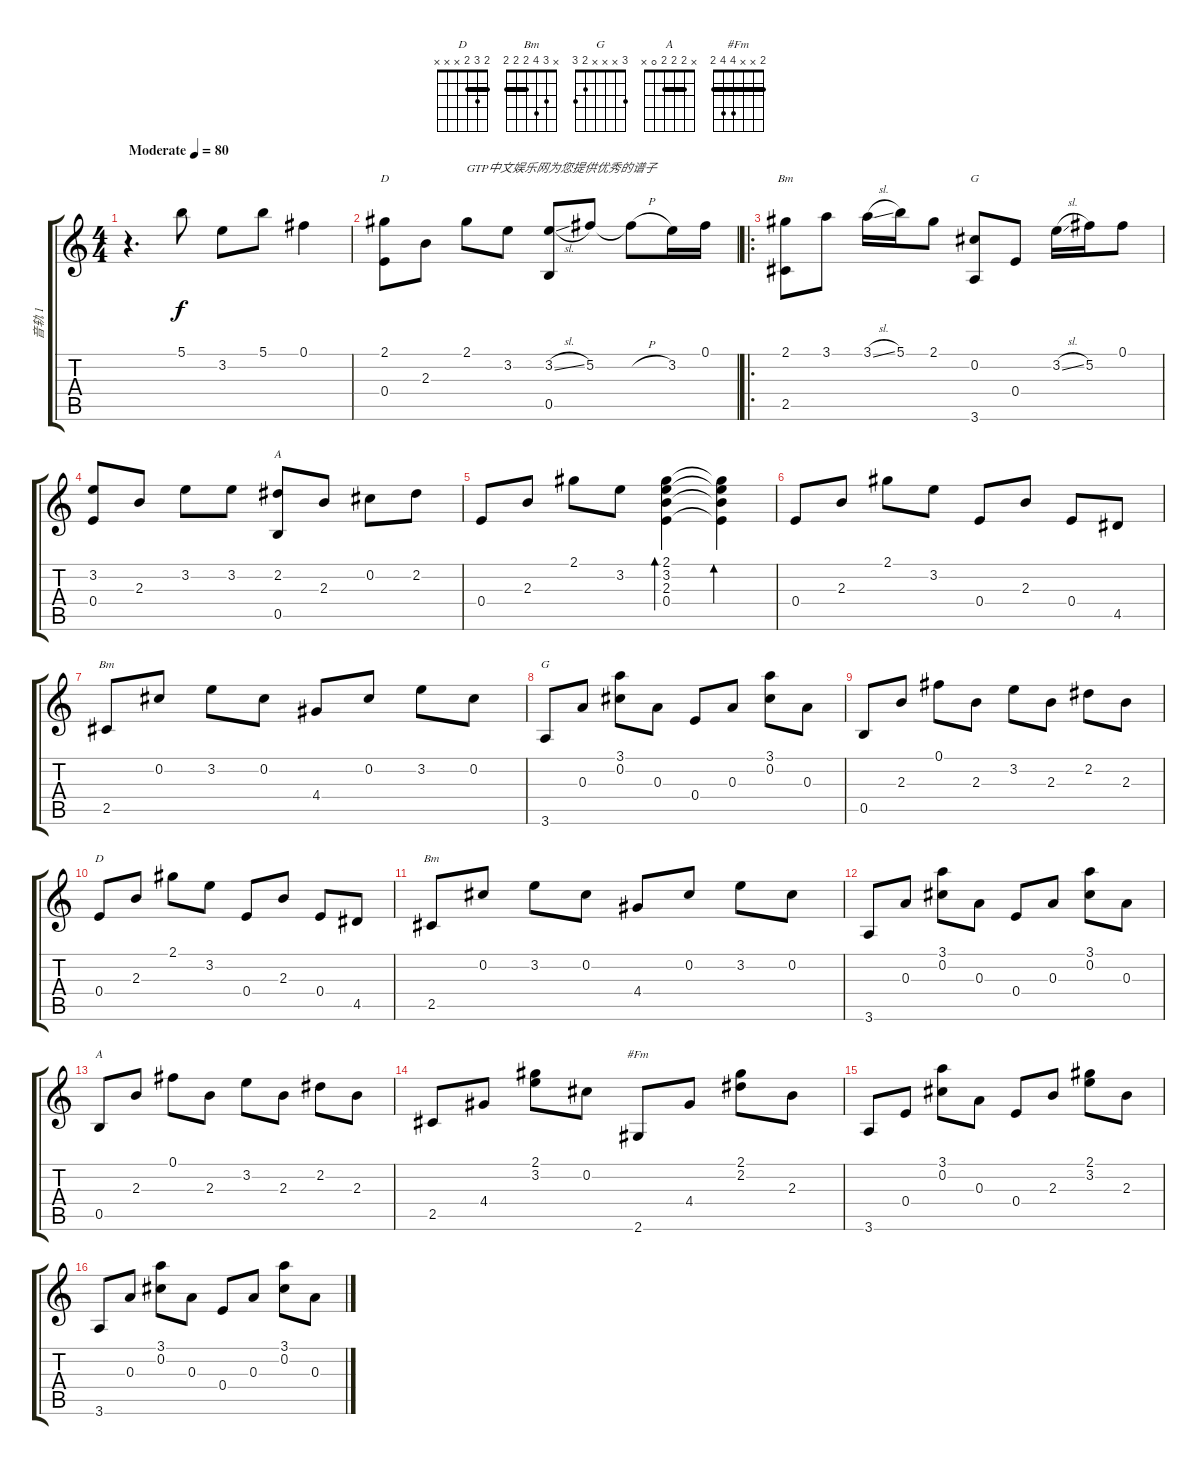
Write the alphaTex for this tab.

\track ("音轨 1" "音轨 1") {instrument acousticguitarsteel}
\staff {score tabs}
\tuning (Gb4 Db4 A3 E3 B2 Gb2) {hide}
\chord ("D" 2 3 2 0 x x) {barre 2}
\chord ("Bm" 2 x x x 2 x) {barre 2}
\chord ("G" 3 0 x x 2 3)
\chord ("A" x 2 2 2 0 x)
\chord ("Bm" x 3 4 4 2 2) {barre 2}
\chord ("G" 3 x x x 2 3)
\chord ("D" 2 3 2 x x x) {barre 2}
\chord ("Bm" x 3 4 2 2 2) {barre 2}
\chord ("A" x 2 2 2 0 x) {barre 2}
\chord ("#Fm" 2 x x 4 4 2) {barre 2}
\ts (4 4)
\tempo (80 "Moderate")
\clef g2
\ks c
r.4{d dy f instrument acousticguitarsteel} 5.1.8 3.2.8 5.1.8 0.1.4 |
(2.1 0.4).8{ch "D"} 2.3.8 2.1.8{txt "GTP中文娱乐网为您提供优秀的谱子"} 3.2.8 (3.2{sl} 0.5).8 5.2.8 5.2{h t}.8 3.2.16 0.1.16 |
\ro
(2.1 2.5).8{ch "Bm"} 3.1.8 3.1{sl}.16 5.1.16 2.1.8 (0.2 3.6).8{ch "G"} 0.4.8 3.2{sl}.16 5.2.16 0.1.8 |
(3.2 0.4).8 2.3.8 3.2.8 3.2.8 (2.2 0.5).8{ch "A"} 2.3.8 0.2.8 2.2.8 |
0.4.8 2.3.8 2.1.8 3.2.8 (2.1 3.2 2.3 0.4).4{bd 480} (2.1{t} 3.2{t} 2.3{t} 0.4{t}).4{bd 480} |
0.4.8 2.3.8 2.1.8 3.2.8 0.4.8 2.3.8 0.4.8 4.5.8 |
2.5.8{ch "Bm"} 0.2.8 3.2.8 0.2.8 4.4.8 0.2.8 3.2.8 0.2.8 |
3.6.8{ch "G"} 0.3.8 (3.1 0.2).8 0.3.8 0.4.8 0.3.8 (3.1 0.2).8 0.3.8 |
0.5.8 2.3.8 0.1.8 2.3.8 3.2.8 2.3.8 2.2.8 2.3.8 |
0.4.8{ch "D"} 2.3.8 2.1.8 3.2.8 0.4.8 2.3.8 0.4.8 4.5.8 |
2.5.8{ch "Bm"} 0.2.8 3.2.8 0.2.8 4.4.8 0.2.8 3.2.8 0.2.8 |
3.6.8 0.3.8 (3.1 0.2).8 0.3.8 0.4.8 0.3.8 (3.1 0.2).8 0.3.8 |
0.5.8{ch "A"} 2.3.8 0.1.8 2.3.8 3.2.8 2.3.8 2.2.8 2.3.8 |
2.5.8 4.4.8 (2.1 3.2).8 0.2.8 2.6.8{ch "#Fm"} 4.4.8 (2.1 2.2).8 2.3.8 |
3.6.8 0.4.8 (3.1 0.2).8 0.3.8 0.4.8 2.3.8 (2.1 3.2).8 2.3.8 |
3.6.8 0.3.8 (3.1 0.2).8 0.3.8 0.4.8 0.3.8 (3.1 0.2).8 0.3.8
